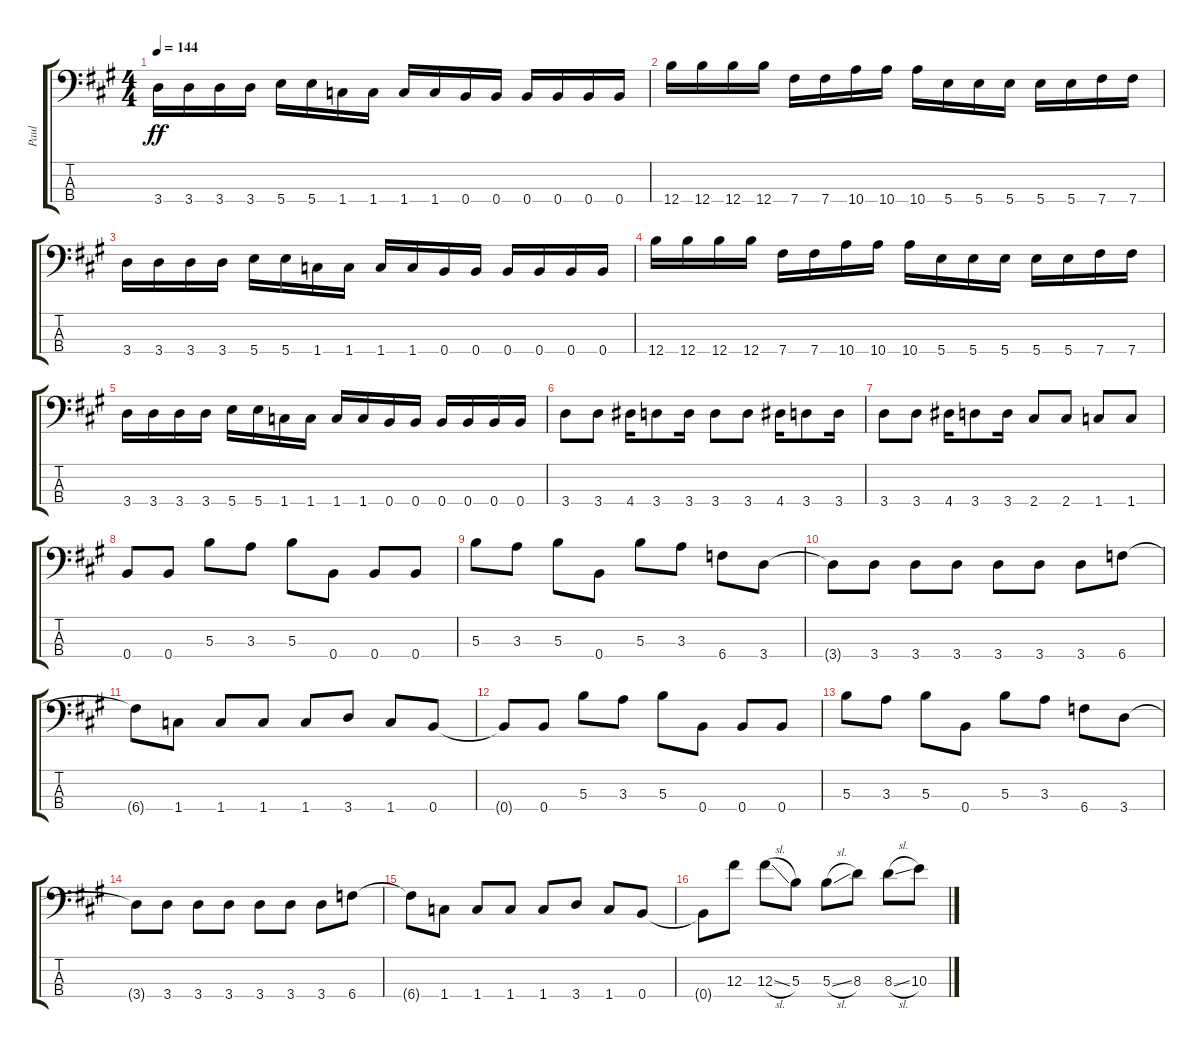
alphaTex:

\track ("Paul" "Paul") {instrument electricbassfinger}
\staff {score tabs}
\tuning (E3 B2 Gb2 B1) {hide}
\ts (4 4)
\tempo 144
\clef f4
\ks a
3.4.16{dy ff} 3.4.16 3.4.16 3.4.16 5.4.16 5.4.16 1.4.16 1.4.16 1.4.16 1.4.16 0.4.16 0.4.16 0.4.16 0.4.16 0.4.16 0.4.16 |
12.4.16 12.4.16 12.4.16 12.4.16 7.4.16 7.4.16 10.4.16 10.4.16 10.4.16 5.4.16 5.4.16 5.4.16 5.4.16 5.4.16 7.4.16 7.4.16 |
3.4.16 3.4.16 3.4.16 3.4.16 5.4.16 5.4.16 1.4.16 1.4.16 1.4.16 1.4.16 0.4.16 0.4.16 0.4.16 0.4.16 0.4.16 0.4.16 |
12.4.16 12.4.16 12.4.16 12.4.16 7.4.16 7.4.16 10.4.16 10.4.16 10.4.16 5.4.16 5.4.16 5.4.16 5.4.16 5.4.16 7.4.16 7.4.16 |
3.4.16 3.4.16 3.4.16 3.4.16 5.4.16 5.4.16 1.4.16 1.4.16 1.4.16 1.4.16 0.4.16 0.4.16 0.4.16 0.4.16 0.4.16 0.4.16 |
3.4.8 3.4.8 4.4.16 3.4.8 3.4.16 3.4.8 3.4.8 4.4.16 3.4.8 3.4.16 |
3.4.8 3.4.8 4.4.16 3.4.8 3.4.16 2.4.8 2.4.8 1.4.8 1.4.8 |
0.4.8 0.4.8 5.3.8 3.3.8 5.3.8 0.4.8 0.4.8 0.4.8 |
5.3.8 3.3.8 5.3.8 0.4.8 5.3.8 3.3.8 6.4.8 3.4.8 |
3.4{t}.8 3.4.8 3.4.8 3.4.8 3.4.8 3.4.8 3.4.8 6.4.8 |
6.4{t}.8 1.4.8 1.4.8 1.4.8 1.4.8 3.4.8 1.4.8 0.4.8 |
0.4{t}.8 0.4.8 5.3.8 3.3.8 5.3.8 0.4.8 0.4.8 0.4.8 |
5.3.8 3.3.8 5.3.8 0.4.8 5.3.8 3.3.8 6.4.8 3.4.8 |
3.4{t}.8 3.4.8 3.4.8 3.4.8 3.4.8 3.4.8 3.4.8 6.4.8 |
6.4{t}.8 1.4.8 1.4.8 1.4.8 1.4.8 3.4.8 1.4.8 0.4.8 |
0.4{t}.8 12.3.8 12.3{sl}.8 5.3.8 5.3{sl}.8 8.3.8 8.3{sl}.8 10.3.8
